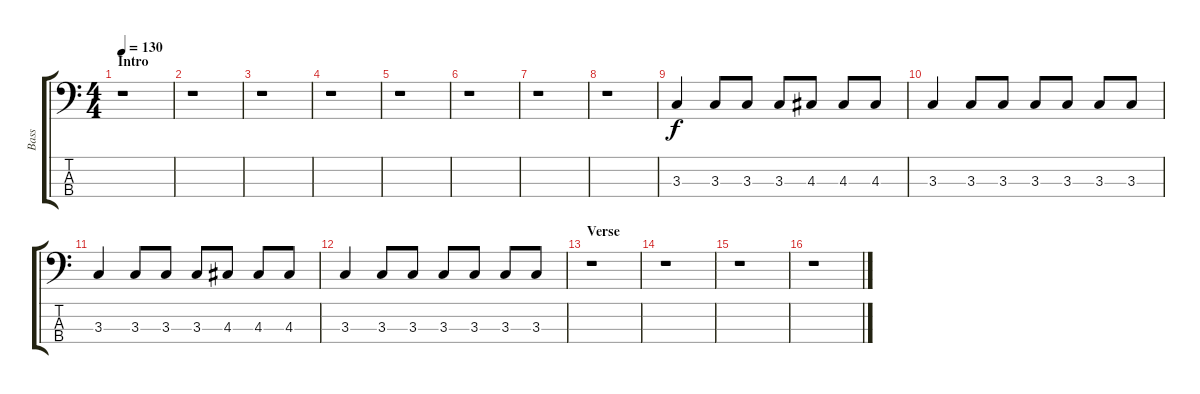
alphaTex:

\track ("Bass" "Bass") {instrument electricbassfinger}
\staff {score tabs}
\tuning (G2 D2 A1 E1) {hide}
\ts (4 4)
\section ("" "Intro")
\tempo 130
\clef f4
\ks c
r.1{dy f instrument electricbassfinger} |
r.1 |
r.1 |
r.1 |
r.1 |
r.1 |
r.1 |
r.1 |
3.3.4 3.3.8 3.3.8 3.3.8 4.3.8 4.3.8 4.3.8 |
3.3.4 3.3.8 3.3.8 3.3.8 3.3.8 3.3.8 3.3.8 |
3.3.4 3.3.8 3.3.8 3.3.8 4.3.8 4.3.8 4.3.8 |
3.3.4 3.3.8 3.3.8 3.3.8 3.3.8 3.3.8 3.3.8 |
\section ("" "Verse")
r.1 |
r.1 |
r.1 |
r.1
